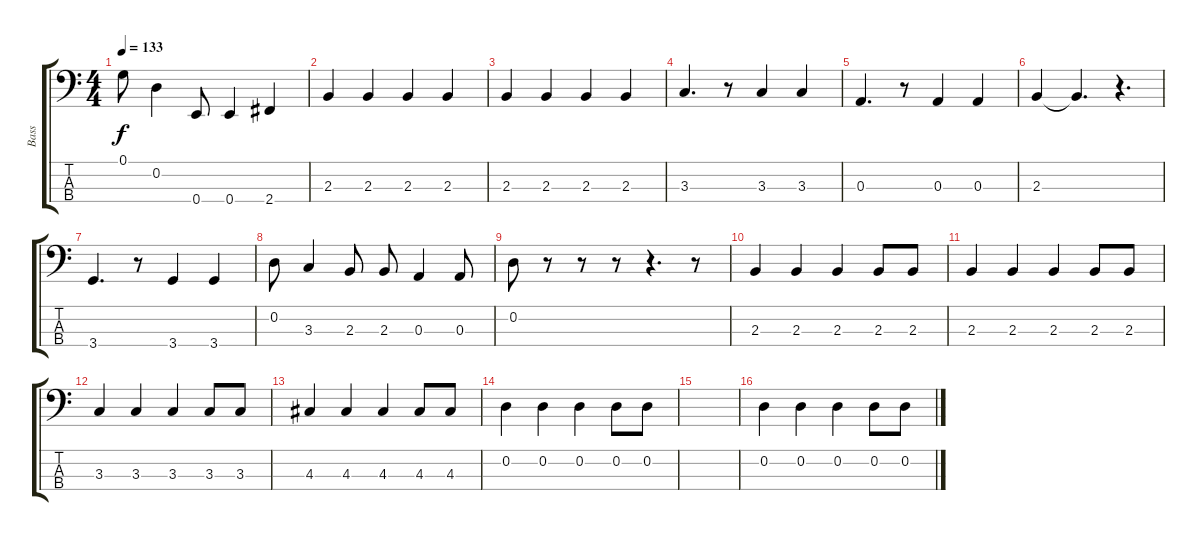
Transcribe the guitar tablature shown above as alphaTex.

\track ("Bass" "Bass") {instrument electricbasspick}
\staff {score tabs}
\tuning (G2 D2 A1 E1) {hide}
\ts (4 4)
\tempo 133
\clef f4
\ks c
0.1.8{dy f} 0.2.4 0.4.8 0.4.4 2.4.4 |
2.3.4 2.3.4 2.3.4 2.3.4 |
2.3.4 2.3.4 2.3.4 2.3.4 |
3.3.4{d} r.8 3.3.4 3.3.4 |
0.3.4{d} r.8 0.3.4 0.3.4 |
2.3.4 2.3{t}.4{d} r.4{d} |
3.4.4{d} r.8 3.4.4 3.4.4 |
0.2.8 3.3.4 2.3.8 2.3.8 0.3.4 0.3.8 |
0.2.8 r.8 r.8 r.8 r.4{d} r.8 |
2.3.4 2.3.4 2.3.4 2.3.8 2.3.8 |
2.3.4 2.3.4 2.3.4 2.3.8 2.3.8 |
3.3.4 3.3.4 3.3.4 3.3.8 3.3.8 |
4.3.4 4.3.4 4.3.4 4.3.8 4.3.8 |
0.2.4 0.2.4 0.2.4 0.2.8 0.2.8 |
|
0.2.4 0.2.4 0.2.4 0.2.8 0.2.8
